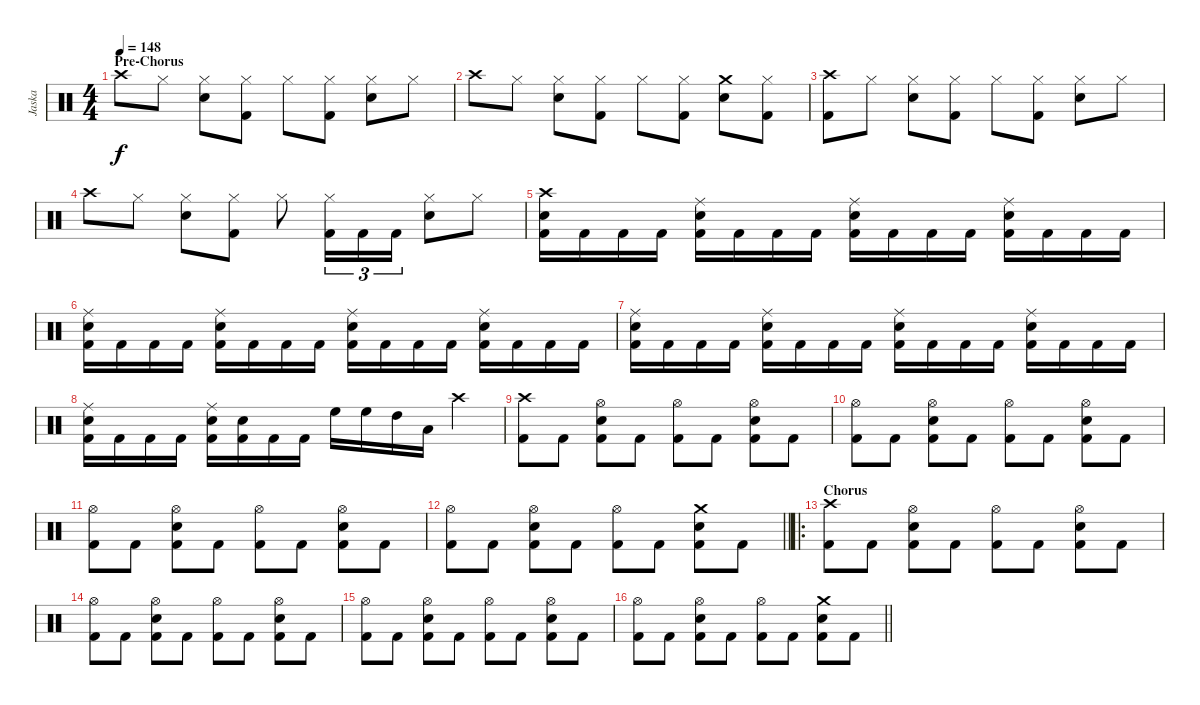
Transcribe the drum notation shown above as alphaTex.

\track ("Jaska" "Jaska") {instrument percussion}
\staff {score}
\articulation defaults
\ts (4 4)
\section ("" "Pre-Chorus")
\tempo 148
\clef neutral
\ks c "Crash high (hit)".8{dy f} "Hi-Hat (closed)".8
("Snare (hit) 2" "Hi-Hat (closed)").8 ("Hi-Hat (closed)" "Kick (hit) 2").8 "Hi-Hat (closed)".8 ("Hi-Hat (closed)" "Kick (hit) 2").8 ("Snare (hit) 2" "Hi-Hat (closed)").8 "Hi-Hat (closed)".8 |
"Crash high (hit)".8 "Hi-Hat (closed)".8 ("Snare (hit) 2" "Hi-Hat (closed)").8 ("Hi-Hat (closed)" "Kick (hit) 2").8 "Hi-Hat (closed)".8 ("Hi-Hat (closed)" "Kick (hit) 2").8 ("Snare (hit) 2" "Crash medium (hit)").8 ("Hi-Hat (closed)" "Kick (hit) 2").8 |
("Crash high (hit)" "Kick (hit) 2").8 "Hi-Hat (closed)".8 ("Snare (hit) 2" "Hi-Hat (closed)").8 ("Hi-Hat (closed)" "Kick (hit) 2").8 "Hi-Hat (closed)".8 ("Hi-Hat (closed)" "Kick (hit) 2").8 ("Snare (hit) 2" "Hi-Hat (closed)").8 "Hi-Hat (closed)".8 |
"Crash high (hit)".8 "Hi-Hat (closed)".8 ("Snare (hit) 2" "Hi-Hat (closed)").8 ("Hi-Hat (closed)" "Kick (hit) 2").8 "Hi-Hat (closed)".8 ("Hi-Hat (closed)" "Kick (hit) 2").16{tu (3 2)} "Kick (hit) 2".16{tu (3 2)} "Kick (hit) 2".16{tu (3 2)} ("Snare (hit) 2" "Hi-Hat (closed)").8 "Hi-Hat (closed)".8 |
("Snare (hit) 2" "Crash high (hit)" "Kick (hit) 2").16 "Kick (hit) 2".16 "Kick (hit) 2".16 "Kick (hit) 2".16 ("Snare (hit) 2" "Ride (middle)" "Kick (hit) 2").16 "Kick (hit) 2".16 "Kick (hit) 2".16 "Kick (hit) 2".16 ("Snare (hit) 2" "Ride (middle)" "Kick (hit) 2").16 "Kick (hit) 2".16 "Kick (hit) 2".16 "Kick (hit) 2".16 ("Snare (hit) 2" "Ride (middle)" "Kick (hit) 2").16 "Kick (hit) 2".16 "Kick (hit) 2".16 "Kick (hit) 2".16 |
("Snare (hit) 2" "Ride (middle)" "Kick (hit) 2").16 "Kick (hit) 2".16 "Kick (hit) 2".16 "Kick (hit) 2".16 ("Snare (hit) 2" "Ride (middle)" "Kick (hit) 2").16 "Kick (hit) 2".16 "Kick (hit) 2".16 "Kick (hit) 2".16 ("Snare (hit) 2" "Ride (middle)" "Kick (hit) 2").16 "Kick (hit) 2".16 "Kick (hit) 2".16 "Kick (hit) 2".16 ("Snare (hit) 2" "Ride (middle)" "Kick (hit) 2").16 "Kick (hit) 2".16 "Kick (hit) 2".16 "Kick (hit) 2".16 |
("Snare (hit) 2" "Ride (middle)" "Kick (hit) 2").16 "Kick (hit) 2".16 "Kick (hit) 2".16 "Kick (hit) 2".16 ("Snare (hit) 2" "Ride (middle)" "Kick (hit) 2").16 "Kick (hit) 2".16 "Kick (hit) 2".16 "Kick (hit) 2".16 ("Snare (hit) 2" "Ride (middle)" "Kick (hit) 2").16 "Kick (hit) 2".16 "Kick (hit) 2".16 "Kick (hit) 2".16 ("Snare (hit) 2" "Ride (middle)" "Kick (hit) 2").16 "Kick (hit) 2".16 "Kick (hit) 2".16 "Kick (hit) 2".16 |
("Snare (hit) 2" "Ride (middle)" "Kick (hit) 2").16 "Kick (hit) 2".16 "Kick (hit) 2".16 "Kick (hit) 2".16 ("Snare (hit) 2" "Ride (middle)" "Kick (hit) 2").16 ("Snare (hit) 2" "Kick (hit) 2").16 "Kick (hit) 2".16 "Kick (hit) 2".16 "High Floor Tom (hit)".16 "High Floor Tom (hit)".16 "High Tom (hit)".16 "Low Tom (hit)".16 "Crash high (hit)".4 |
("Crash high (hit)" "Kick (hit) 2").8 "Kick (hit) 2".8 ("Hi-Hat (open)" "Snare (hit) 2" "Kick (hit) 2").8 "Kick (hit) 2".8 ("Hi-Hat (open)" "Kick (hit) 2").8 "Kick (hit) 2".8 ("Hi-Hat (open)" "Snare (hit) 2" "Kick (hit) 2").8 "Kick (hit) 2".8 |
("Hi-Hat (open)" "Kick (hit) 2").8 "Kick (hit) 2".8 ("Hi-Hat (open)" "Snare (hit) 2" "Kick (hit) 2").8 "Kick (hit) 2".8 ("Hi-Hat (open)" "Kick (hit) 2").8 "Kick (hit) 2".8 ("Hi-Hat (open)" "Snare (hit) 2" "Kick (hit) 2").8 "Kick (hit) 2".8 |
("Hi-Hat (open)" "Kick (hit) 2").8 "Kick (hit) 2".8 ("Hi-Hat (open)" "Snare (hit) 2" "Kick (hit) 2").8 "Kick (hit) 2".8 ("Hi-Hat (open)" "Kick (hit) 2").8 "Kick (hit) 2".8 ("Hi-Hat (open)" "Snare (hit) 2" "Kick (hit) 2").8 "Kick (hit) 2".8 |
\barLineRight lightlight
("Hi-Hat (open)" "Kick (hit) 2").8 "Kick (hit) 2".8 ("Hi-Hat (open)" "Snare (hit) 2" "Kick (hit) 2").8 "Kick (hit) 2".8 ("Hi-Hat (open)" "Kick (hit) 2").8 "Kick (hit) 2".8 ("Crash medium (hit)" "Snare (hit) 2" "Kick (hit) 2").8 "Kick (hit) 2".8 |
\ro
\section ("" "Chorus")
("Crash high (hit)" "Kick (hit) 2").8 "Kick (hit) 2".8 ("Hi-Hat (open)" "Snare (hit) 2" "Kick (hit) 2").8 "Kick (hit) 2".8 ("Hi-Hat (open)" "Kick (hit) 2").8 "Kick (hit) 2".8 ("Hi-Hat (open)" "Snare (hit) 2" "Kick (hit) 2").8 "Kick (hit) 2".8 |
("Hi-Hat (open)" "Kick (hit) 2").8 "Kick (hit) 2".8 ("Hi-Hat (open)" "Snare (hit) 2" "Kick (hit) 2").8 "Kick (hit) 2".8 ("Hi-Hat (open)" "Kick (hit) 2").8 "Kick (hit) 2".8 ("Hi-Hat (open)" "Snare (hit) 2" "Kick (hit) 2").8 "Kick (hit) 2".8 |
("Hi-Hat (open)" "Kick (hit) 2").8 "Kick (hit) 2".8 ("Hi-Hat (open)" "Snare (hit) 2" "Kick (hit) 2").8 "Kick (hit) 2".8 ("Hi-Hat (open)" "Kick (hit) 2").8 "Kick (hit) 2".8 ("Hi-Hat (open)" "Snare (hit) 2" "Kick (hit) 2").8 "Kick (hit) 2".8 |
\barLineRight lightlight
("Hi-Hat (open)" "Kick (hit) 2").8 "Kick (hit) 2".8 ("Hi-Hat (open)" "Snare (hit) 2" "Kick (hit) 2").8 "Kick (hit) 2".8 ("Hi-Hat (open)" "Kick (hit) 2").8 "Kick (hit) 2".8 ("Crash medium (hit)" "Snare (hit) 2" "Kick (hit) 2").8 "Kick (hit) 2".8
